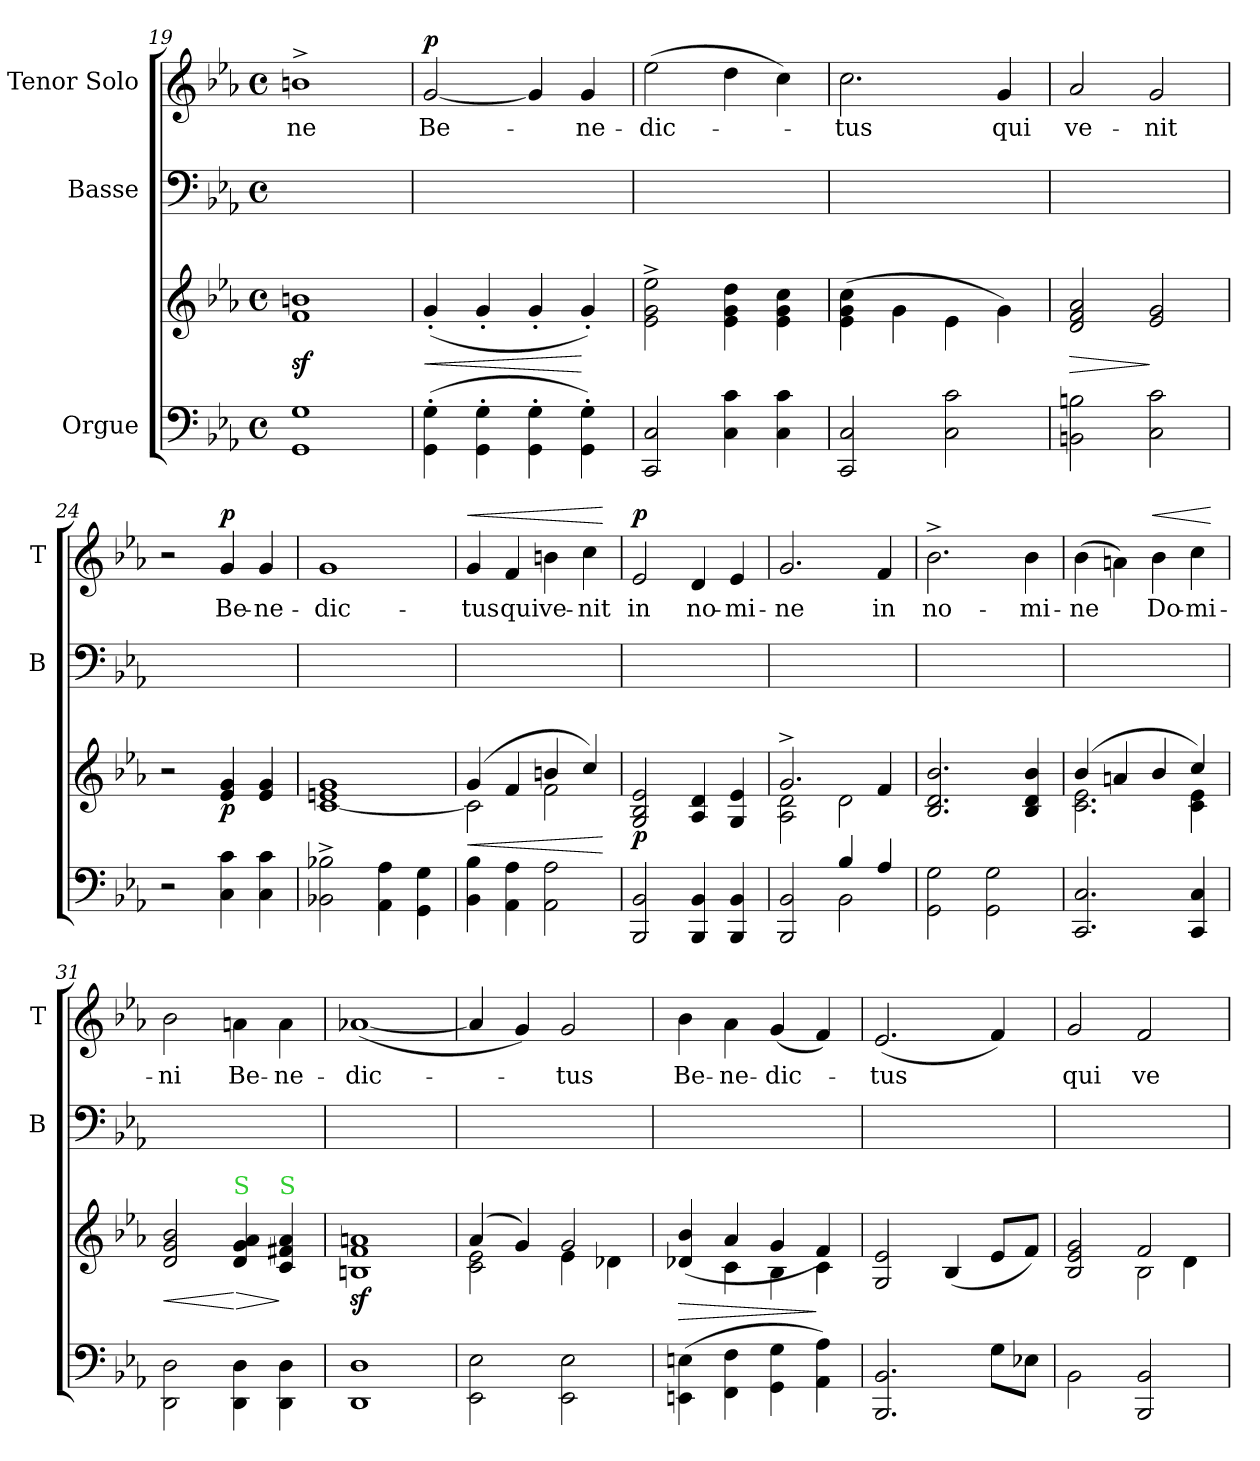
**kern	**kern	**dynam	**kern	**kern	**text	**dynam
*part3	*part3	*part3	*part2	*part1	*part1	*part1
*staff4	*staff3	*staff3/4	*staff2	*staff1	*staff1	*staff1
*I"Orgue	*	*	*I"Basse	*I"Tenor Solo	*	*
*	*	*	*I'B	*I'T	*	*
*clefF4	*clefG2	*	*clefF4	*clefG2	*	*
*	*	*	*	*ITrd8c12	*	*
*k[b-e-a-]	*k[b-e-a-]	*	*k[b-e-a-]	*k[b-e-a-]	*	*
*E-:	*E-:	*	*E-:	*E-:	*	*
*M4/4	*M4/4	*	*M4/4	*M4/4	*	*
*met(c)	*met(c)	*	*met(c)	*met(c)	*	*
=19	=19	=19	=19	=19	=19	=19
1GG 1G	1f 1bn	sf	1ryy	1Bn^>	-ne	.
=20	=20	=20	=20	=20	=20	=20
!	!	!	!	!	!	!LO:DY:a
(>4GG'>\ 4G'>\	(>4g'>/	<	1ryy	[2G/	Be-	p
4GG'>\ 4G'>\	4g'>/	.	.	.	.	.
4GG'>\ 4G'>\	4g'>/	.	.	4G/]	.	.
4GG'>\ 4G'>\)	4g'>/)	[	.	4G/	-ne-	.
=21	=21	=21	=21	=21	=21	=21
2CC/ 2C/	2e-^<\ 2g^<\ 2ee-^<\	.	1ryy	(>2e-\	-dic-	.
4C\ 4c\	4e-\ 4g\ 4dd\	.	.	4d\	.	.
4C\ 4c\	4e-\ 4g\ 4cc\	.	.	4c\)	.	.
=22	=22	=22	=22	=22	=22	=22
2CC/ 2C/	(>4e-\ 4g\ 4cc\	.	1ryy	2.c\	-tus	.
.	4g\	.	.	.	.	.
2C\ 2c\	4e-\	.	.	.	.	.
.	4g\)	.	.	4G/	qui	.
=23	=23	=23	=23	=23	=23	=23
2BBn\ 2Bn\	2d/ 2f/ 2a-/	>	1ryy	2A-/	ve-	.
2C\ 2c\	2e-/ 2g/	]	.	2G/	-nit	.
=24	=24	=24	=24	=24	=24	=24
2r	2r	.	1ryy	2r	.	.
!	!	!LO:DY:b	!	!	!	!LO:DY:a
4C\ 4c\	4e-/ 4g/	p	.	4G/	Be-	p
4C\ 4c\	4e-/ 4g/	.	.	4G/	-ne-	.
=25	=25	=25	=25	=25	=25	=25
2BB-X^>\ 2B-X^>\	[1c 1en 1g	.	1ryy	1G	-dic-	.
4AA-\ 4A-\	.	.	.	.	.	.
4GG\ 4G\	.	.	.	.	.	.
=26	=26	=26	=26	=26	=26	=26
*	*^	*	*	*	*	*
!	!	!	!	!	!	!	!LO:HP:a
4BB-\ 4B-\	(>4g/	2c\]	<	1ryy	4G/	-tus	<
4AA-\ 4A-\	4f/	.	.	.	4F/	qui	.
2AA-\ 2A-\	4bn/	2f\	.	.	4Bn\	ve-	.
.	4cc/)	.	.	.	4c\	-nit	.
*	*v	*v	*	*	*	*	*
.	.	[	.	.	.	[
=27	=27	=27	=27	=27	=27	=27
!	!	!	!	!	!	!LO:DY:a
2BBB-/ 2BB-/	2G/ 2B-/ 2e-/	p	1ryy	2E-/	in	p
4BBB-/ 4BB-/	4A-/ 4d/	.	.	4D/	no-	.
4BBB-/ 4BB-/	4G/ 4e-/	.	.	4E-/	-mi-	.
=28	=28	=28	=28	=28	=28	=28
*^	*^	*	*	*	*	*
2BBB-/ 2BB-/	2ryy	2.g^>/	2A-\ 2d\	.	1ryy	2.G/	-ne	.
4B-/	2BB-\	.	2d\	.	.	.	.	.
4A-/	.	4f/	.	.	.	4F/	in	.
*v	*v	*	*	*	*	*	*	*
*	*v	*v	*	*	*	*	*
=29	=29	=29	=29	=29	=29	=29
2GG\ 2G\	2.B-/ 2.d/ 2.b-/	.	1ryy	2.B-^>\	no-	.
2GG\ 2G\	.	.	.	.	.	.
.	4B-/ 4d/ 4b-/	.	.	4B-\	-mi-	.
=30	=30	=30	=30	=30	=30	=30
*	*^	*	*	*	*	*
2.CC/ 2.C/	(>4b-/	2.c\ 2.e-\	.	1ryy	(>4B-\	-ne	.
.	4an/	.	.	.	4An\)	.	.
!	!	!	!	!	!	!	!LO:HP:a
.	4b-/	.	.	.	4B-\	Do-	<
4CC/ 4C/	4cc/)	4c\ 4e-\	.	.	4c\	-mi-	.
*	*v	*v	*	*	*	*	*
.	.	.	.	.	.	[
=31	=31	=31	=31	=31	=31	=31
2DD\ 2D\	2d/ 2g/ 2b-/	<	1ryy	2B-\	-ni	.
!	!LO:TX:a:color=limegreen:t=S	!	!	!	!	!
4DD\ 4D\	4d/ 4g/ 4a-/	[ >	.	4An\	Be-	.
!	!LO:TX:a:color=limegreen:t=S	!	!	!	!	!
4DD\ 4D\	4c/ 4f#X/ 4a-/	]	.	4A\	-ne-	.
=32	=32	=32	=32	=32	=32	=32
1DD 1D	1Bnz< 1fz< 1anz<	.	1ryy	(>[1A-X	-dic-	.
=33	=33	=33	=33	=33	=33	=33
*	*^	*	*	*	*	*
2EE-\ 2E-\	(4a-/	2c\ 2e-\	.	1ryy	4A-/]	.	.
.	4g/)	.	.	.	4G/)	.	.
2EE-\ 2E-\	2g/	4e-\	.	.	2G/	-tus	.
.	.	4d-X\	.	.	.	.	.
=34	=34	=34	=34	=34	=34	=34	=34
(>4EEn\ 4En\	(>4d-X/ 4b-/	4ryy	>	1ryy	4B-\	Be-	.
4FF\ 4F\	4a-/	4c\	.	.	4A-\	-ne-	.
4GG\ 4G\	4g/	4B-\	.	.	(>4G/	-dic-	.
4AA-\ 4A-\)	4f/)	4c\	]	.	4F/)	.	.
*	*v	*v	*	*	*	*	*
=35	=35	=35	=35	=35	=35	=35
2.BBB-/ 2.BB-/	2G/ 2e-/	.	1ryy	(>2.E-/	-tus	.
.	(<4B-/	.	.	.	.	.
8G\L	8e-/L	.	.	4F/)	.	.
8E-X\J	8f/J)	.	.	.	.	.
=36	=36	=36	=36	=36	=36	=36
*	*^	*	*	*	*	*
*	*	*^	*	*	*	*	*
2BB-\	2B-/ 2e-/ 2g/	2ryy	2ryy	.	1ryy	2G/	qui	.
2BBB-/ 2BB-/	2f/	2B-\	4e-\yy	.	.	2F/	ve-	.
.	.	.	4d\	.	.	.	.	.
*	*v	*v	*v	*	*	*	*	*
=	=	=	=	=	=	=
*-	*-	*-	*-	*-	*-	*-
